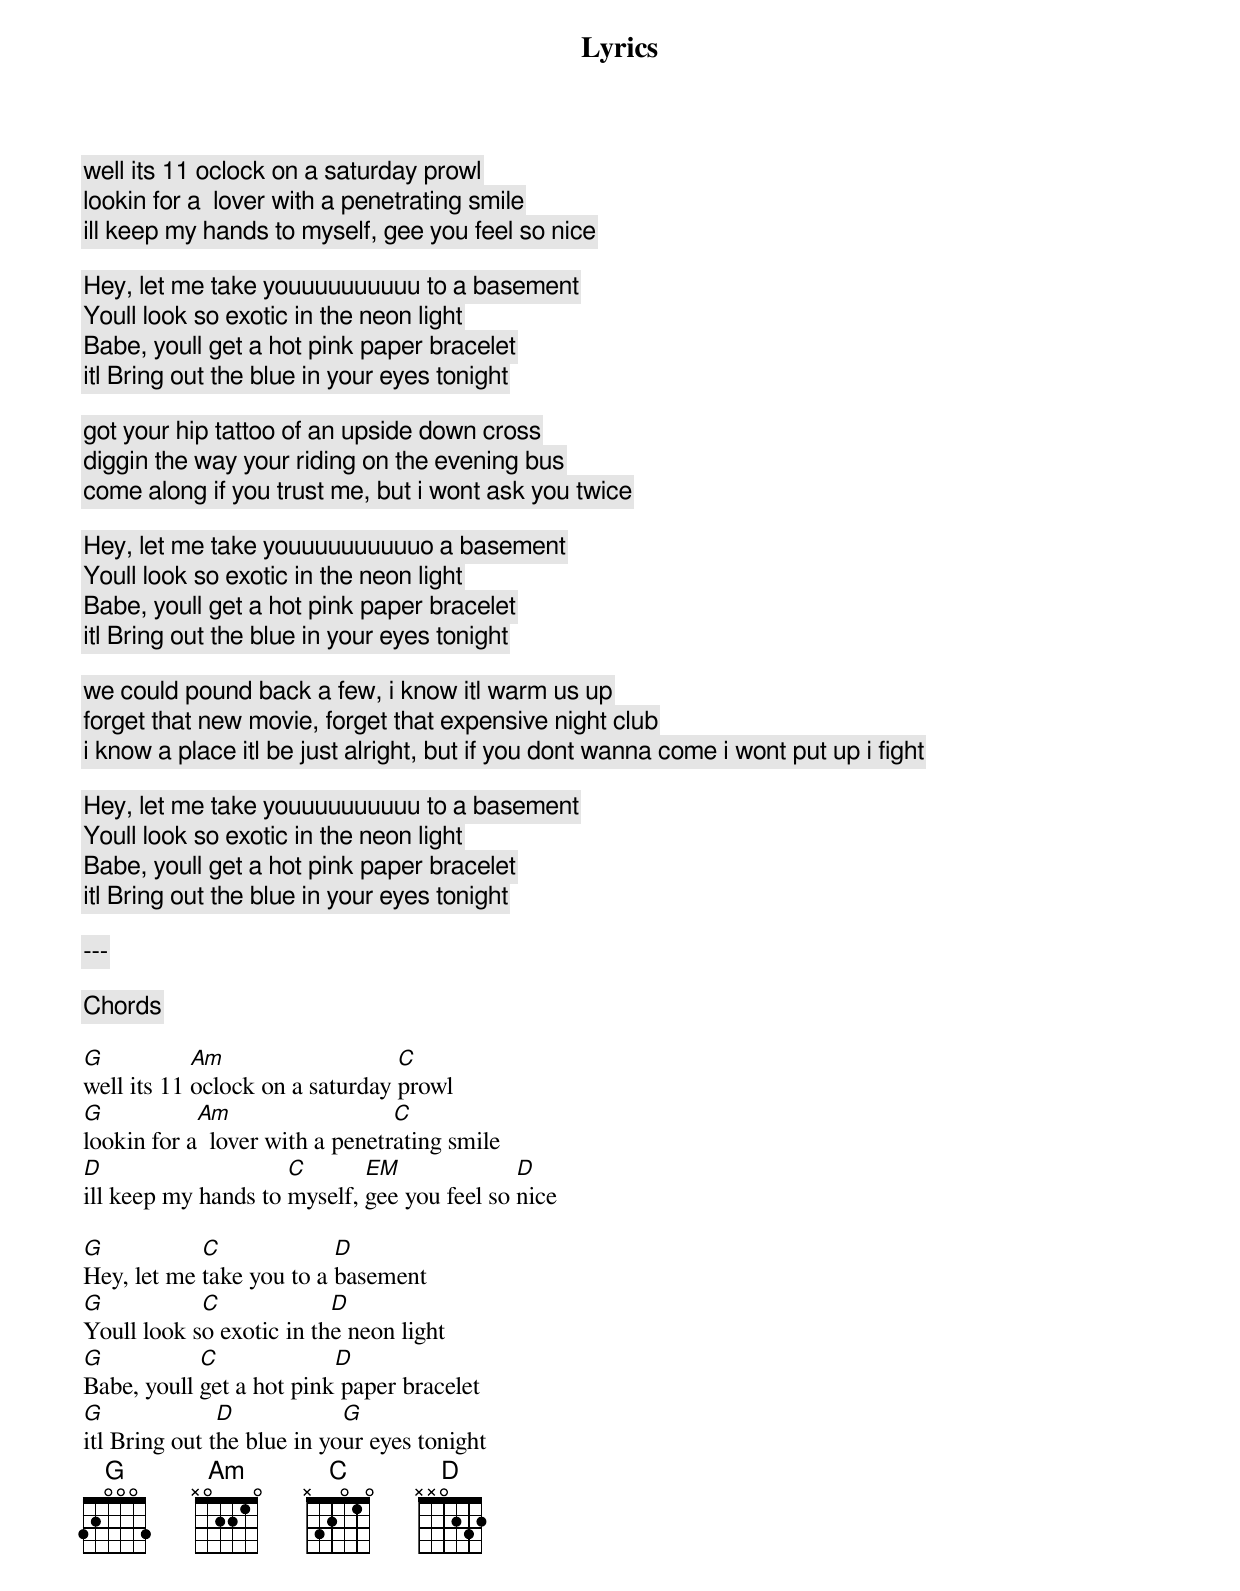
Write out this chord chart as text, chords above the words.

Lyrics

well its 11 oclock on a saturday prowl
lookin for a  lover with a penetrating smile
ill keep my hands to myself, gee you feel so nice

Hey, let me take youuuuuuuuuu to a basement
Youll look so exotic in the neon light
Babe, youll get a hot pink paper bracelet
itl Bring out the blue in your eyes tonight

got your hip tattoo of an upside down cross
diggin the way your riding on the evening bus
come along if you trust me, but i wont ask you twice

Hey, let me take youuuuuuuuuuo a basement
Youll look so exotic in the neon light
Babe, youll get a hot pink paper bracelet
itl Bring out the blue in your eyes tonight

we could pound back a few, i know itl warm us up
forget that new movie, forget that expensive night club
i know a place itl be just alright, but if you dont wanna come i wont put up i fight

Hey, let me take youuuuuuuuuu to a basement
Youll look so exotic in the neon light
Babe, youll get a hot pink paper bracelet
itl Bring out the blue in your eyes tonight

---

Chords

G           Am                   C
well its 11 oclock on a saturday prowl
G           Am                   C
lookin for a  lover with a penetrating smile
D                    C       EM              D
ill keep my hands to myself, gee you feel so nice

G           C             D
Hey, let me take you to a basement
G           C             D
Youll look so exotic in the neon light
G           C             D
Babe, youll get a hot pink paper bracelet
G              D            G
itl Bring out the blue in your eyes tonight
